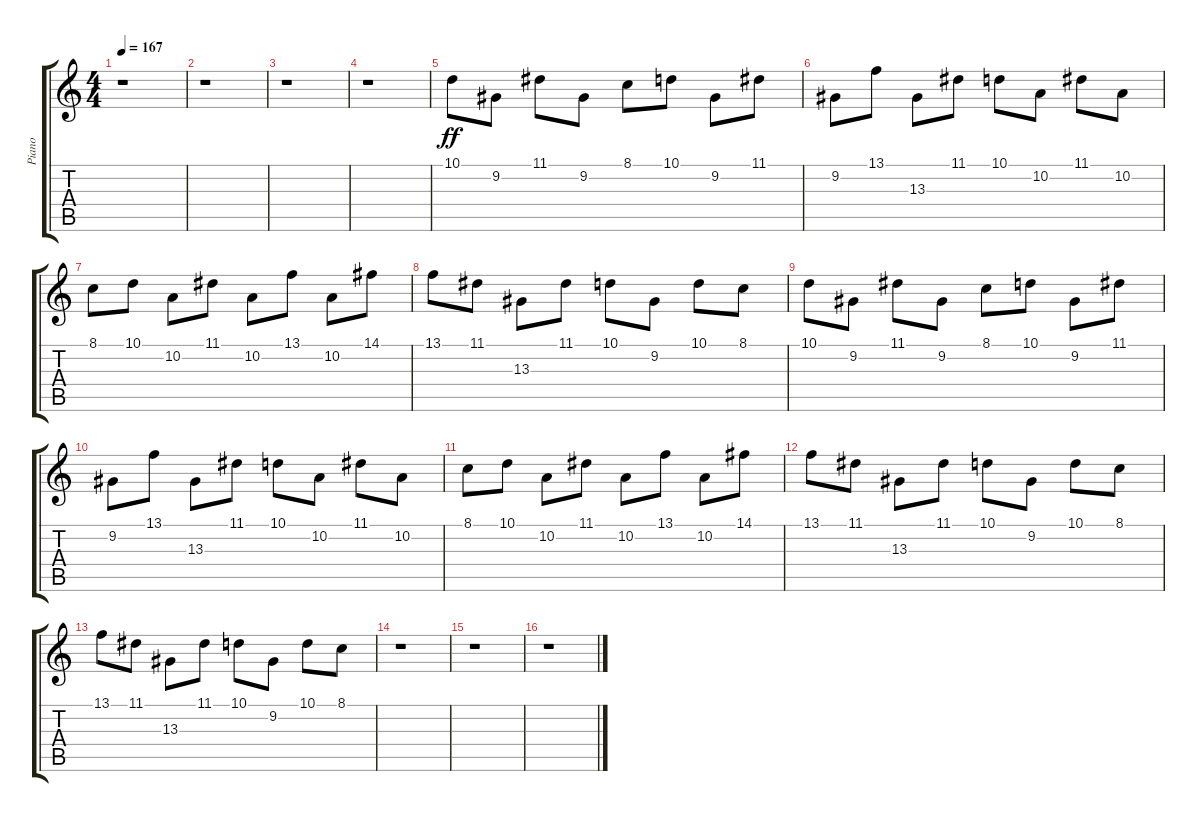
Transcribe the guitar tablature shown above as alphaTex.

\track ("Piano" "Piano") {instrument acousticgrandpiano}
\staff {score tabs}
\tuning (E4 B3 G3 D3 A2 E2) {hide}
\ts (4 4)
\tempo 167
\clef g2
\ks c
r.1{dy ff} |
r.1 |
r.1 |
r.1 |
10.1.8 9.2.8 11.1.8 9.2.8 8.1.8 10.1.8 9.2.8 11.1.8 |
9.2.8 13.1.8 13.3.8 11.1.8 10.1.8 10.2.8 11.1.8 10.2.8 |
8.1.8 10.1.8 10.2.8 11.1.8 10.2.8 13.1.8 10.2.8 14.1.8 |
13.1.8 11.1.8 13.3.8 11.1.8 10.1.8 9.2.8 10.1.8 8.1.8 |
10.1.8 9.2.8 11.1.8 9.2.8 8.1.8 10.1.8 9.2.8 11.1.8 |
9.2.8 13.1.8 13.3.8 11.1.8 10.1.8 10.2.8 11.1.8 10.2.8 |
8.1.8 10.1.8 10.2.8 11.1.8 10.2.8 13.1.8 10.2.8 14.1.8 |
13.1.8 11.1.8 13.3.8 11.1.8 10.1.8 9.2.8 10.1.8 8.1.8 |
13.1.8 11.1.8 13.3.8 11.1.8 10.1.8 9.2.8 10.1.8 8.1.8 |
r.1 |
r.1 |
r.1
